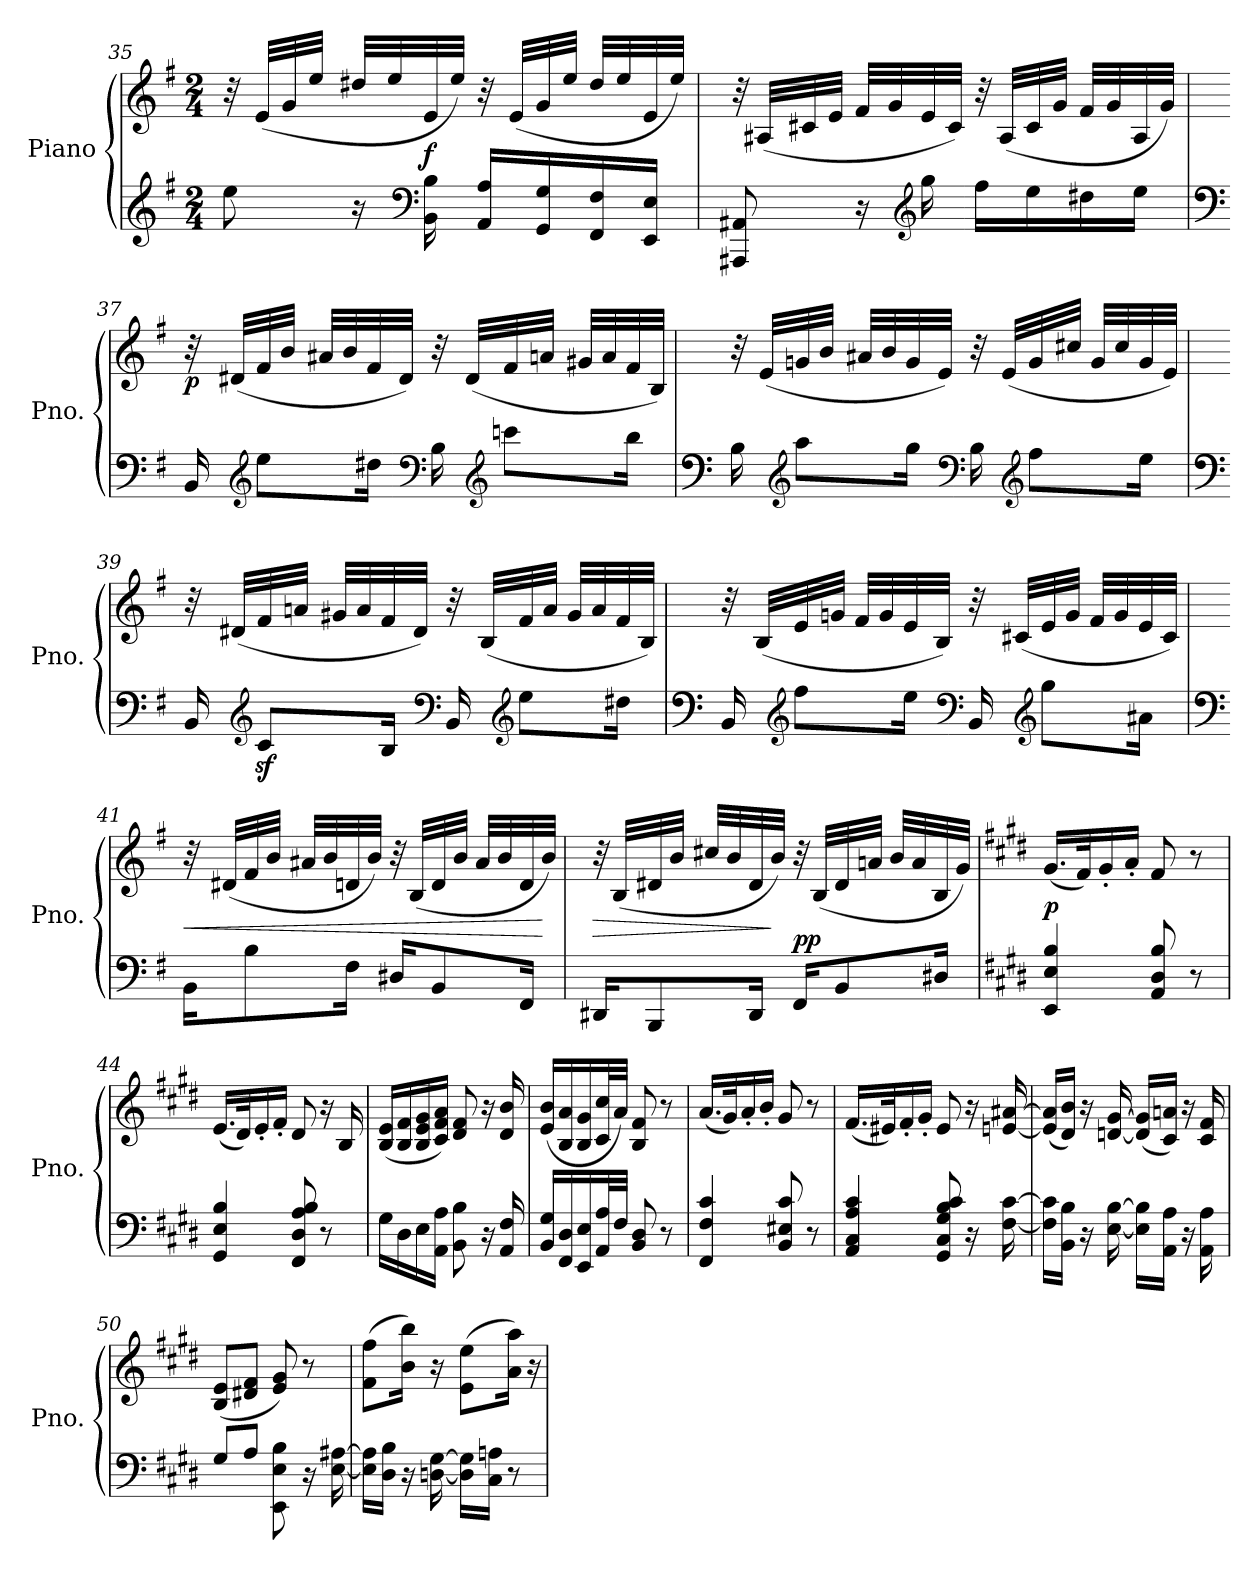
**kern	**kern	**dynam
*part1	*part1	*part1
*staff2	*staff1	*staff1/2
*I"Piano	*	*
*I'Pno.	*	*
*clefG2	*clefG2	*
*k[f#]	*k[f#]	*
*G:	*G:	*
*M2/4	*M2/4	*
=35	=35	=35
8ee\	32r	.
.	(<32e/LLL	.
.	32g/	.
.	32ee/JJJ	.
16r	32dd#X/LLL	.
.	32ee/	.
*clefF4	*	*
!	!	!LO:DY:b
16BB\ 16B\	32e/	f
.	32ee/JJJ)	.
16AA/ 16A/LL	32r	.
.	(<32e/LLL	.
16GG/ 16G/	32g/	.
.	32ee/JJJ	.
16FF#/ 16F#/	32dd#/LLL	.
.	32ee/	.
16EE/ 16E/JJ	32e/	.
.	32ee/JJJ)	.
!!LO:LB:g=z
=36	=36	=36
8AAA#X/ 8AA#X/	32r	.
.	(<32A#X/LLL	.
.	32c#X/	.
.	32e/JJJ	.
16r	32f#/LLL	.
.	32g/	.
*clefG2	*	*
16gg\	32e/	.
.	32c#/JJJ)	.
16ff#\LL	32r	.
.	(<32A#/LLL	.
16ee\	32c#/	.
.	32g/JJJ	.
16dd#X\	32f#/LLL	.
.	32g/	.
16ee\JJ	32A#/	.
.	32g/JJJ)	.
=37	=37	=37
*clefF4	*	*
!	!	!LO:DY:b
16BB/	32r	p
.	(<32d#X/LLL	.
*clefG2	*	*
8ee\L	32f#/	.
.	32b/JJJ	.
.	32a#X/LLL	.
.	32b/	.
16dd#X\Jk	32f#/	.
.	32d#/JJJ)	.
*clefF4	*	*
16B\	32r	.
.	(<32d#/LLL	.
*clefG2	*	*
8cccn\L	32f#/	.
.	32an/JJJ	.
.	32g#X/LLL	.
.	32a/	.
16bb\Jk	32f#/	.
.	32B/JJJ)	.
!!LO:LB:g=z
=38	=38	=38
*clefF4	*	*
16B\	32r	.
.	(<32e/LLL	.
*clefG2	*	*
8aa\L	32gn/	.
.	32b/JJJ	.
.	32a#X/LLL	.
.	32b/	.
16gg\Jk	32g/	.
.	32e/JJJ)	.
*clefF4	*	*
16B\	32r	.
.	(<32e/LLL	.
*clefG2	*	*
8ff#\L	32g/	.
.	32cc#X/JJJ	.
.	32g/LLL	.
.	32cc#/	.
16ee\Jk	32g/	.
.	32e/JJJ)	.
=39	=39	=39
*clefF4	*	*
16BB/	32r	.
.	(<32d#X/LLL	.
*clefG2	*	*
8cz</L	32f#/	.
.	32an/JJJ	.
.	32g#X/LLL	.
.	32a/	.
16B/Jk	32f#/	.
.	32d#/JJJ)	.
*clefF4	*	*
16BB/	32r	.
.	(<32B/LLL	.
*clefG2	*	*
8ee\L	32f#/	.
.	32a/JJJ	.
.	32g#/LLL	.
.	32a/	.
16dd#X\Jk	32f#/	.
.	32B/JJJ)	.
!!LO:LB:g=z
=40	=40	=40
*clefF4	*	*
16BB/	32r	.
.	(<32B/LLL	.
*clefG2	*	*
8ff#\L	32e/	.
.	32gn/JJJ	.
.	32f#/LLL	.
.	32g/	.
16ee\Jk	32e/	.
.	32B/JJJ)	.
*clefF4	*	*
16BB/	32r	.
.	(<32c#X/LLL	.
*clefG2	*	*
8gg\L	32e/	.
.	32g/JJJ	.
.	32f#/LLL	.
.	32g/	.
16a#X\Jk	32e/	.
.	32c#/JJJ)	.
=41	=41	=41
*clefF4	*	*
!	!	!LO:HP:b
16BB\KL	32r	<
.	(<32d#X/LLL	.
8B\	32f#/	.
.	32b/JJJ	.
.	32a#X/LLL	.
.	32b/	.
16F#\Jk	32dn/	.
.	32b/JJJ)	.
16D#X/KL	32r	.
.	(<32B/LLL	.
8BB/	32d/	.
.	32b/JJJ	.
.	32a#/LLL	.
.	32b/	.
16FF#/Jk	32d/	.
.	32b/JJJ)	[
!!LO:PB:g=z
=42	=42	=42
!	!	!LO:HP:b
16DD#X/KL	32r	>
.	(<32B/LLL	.
8BBB/	32d#X/	.
.	32b/JJJ	.
.	32cc#X/LLL	.
.	32b/	.
16DD#/Jk	32d#/	.
.	32b/JJJ)	]
!	!	!LO:DY:a=2
16FF#/KL	32r	pp
.	(<32B/LLL	.
8BB/	32d#/	.
.	32an/JJJ	.
.	32b/LLL	.
.	32a/	.
16D#X/Jk	32B/	.
.	32g/JJJ)	.
=43	=43	=43
*k[f#c#g#d#]	*k[f#c#g#d#]	*
*E:	*E:	*
!	!	!LO:DY:a=2
4EE/ 4E/ 4B/	(>16.g#/LL	p
.	32f#/K)	.
.	16g#'/	.
.	16a'/JJ	.
8AA/ 8D#/ 8B/	8f#/	.
8r	8r	.
=44	=44	=44
4GG#/ 4E/ 4B/	(>16.e/LL	.
.	32d#/K)	.
.	16e'/	.
.	16f#'/JJ	.
8FF#/ 8D#/ 8A/ 8B/	8d#/	.
8r	16r	.
.	16B/	.
=45	=45	=45
16G#\LL	(<16B/ 16e/LL	.
16D#\	16B/ 16f#/	.
16E\	16B/ 16e/ 16g#/	.
16AA\ 16A\JJ	16c#/ 16f#/ 16a/JJ)	.
8BB\ 8B\	8d#/ 8f#/	.
16r	16r	.
16AA/ 16F#/	16d#/ 16b/	.
!!LO:LB:g=z
=46	=46	=46
16BB/ 16G#/LL	(<16e/ 16b/LL	.
16FF#/ 16D#/	16B/ 16a/	.
16EE/ 16E/	16B/ 16g#/	.
32AA/ 32A/L	32c#/ 32cc#/L	.
32F#/JJJ	32a/JJJ)	.
8BB/ 8D#/	8B/ 8f#/	.
8r	8r	.
=47	=47	=47
4FF#/ 4F#/ 4c#/	(>16.a/LL	.
.	32g#/K)	.
.	16a'/	.
.	16b'/JJ	.
8BB/ 8E#X/ 8c#/	8g#/	.
8r	8r	.
=48	=48	=48
4AA/ 4C#/ 4A/ 4c#/	(>16.f#/LL	.
.	32e#X/K)	.
.	16f#'/	.
.	16g#'/JJ	.
8GG#/ 8C#/ 8G#/ 8B/ 8c#/	8e#/	.
16r	16r	.
[16F#\ [16c#\	[16en/ [16a#X/	.
=49	=49	=49
16F#\] 16c#\]LL	(<16e/] 16a#/]LL	.
16BB\ 16B\JJ	16d#/ 16b/JJ)	.
16r	16r	.
[16E\ [16B\	[16dn/ [16g#/	.
16E\] 16B\]LL	(<16d/] 16g#/]LL	.
16AA\ 16A\JJ	16c#/ 16an/JJ)	.
16r	16r	.
16AA\ 16A\	16c#/ 16f#/	.
=50	=50	=50
8G#/L	(>8B/ 8e/L	.
8A/J	8d#X/ 8f#/J	.
8EE\ 8E\ 8B\	8e/ 8g#/)	.
16r	8r	.
[16E\ [16A#X\	.	.
!!LO:LB:g=z
=51	=51	=51
16E\] 16A#\]LL	(>8f#\ 8ff#\L	.
16D#\ 16B\JJ	.	.
16r	16b\ 16bb\Jk)	.
[16Dn\ [16G#\	16r	.
16D\] 16G#\]LL	(>8e\ 8ee\L	.
16C#\ 16An\JJ	.	.
8r	16a\ 16aa\Jk)	.
.	16r	.
=	=	=
*-	*-	*-
